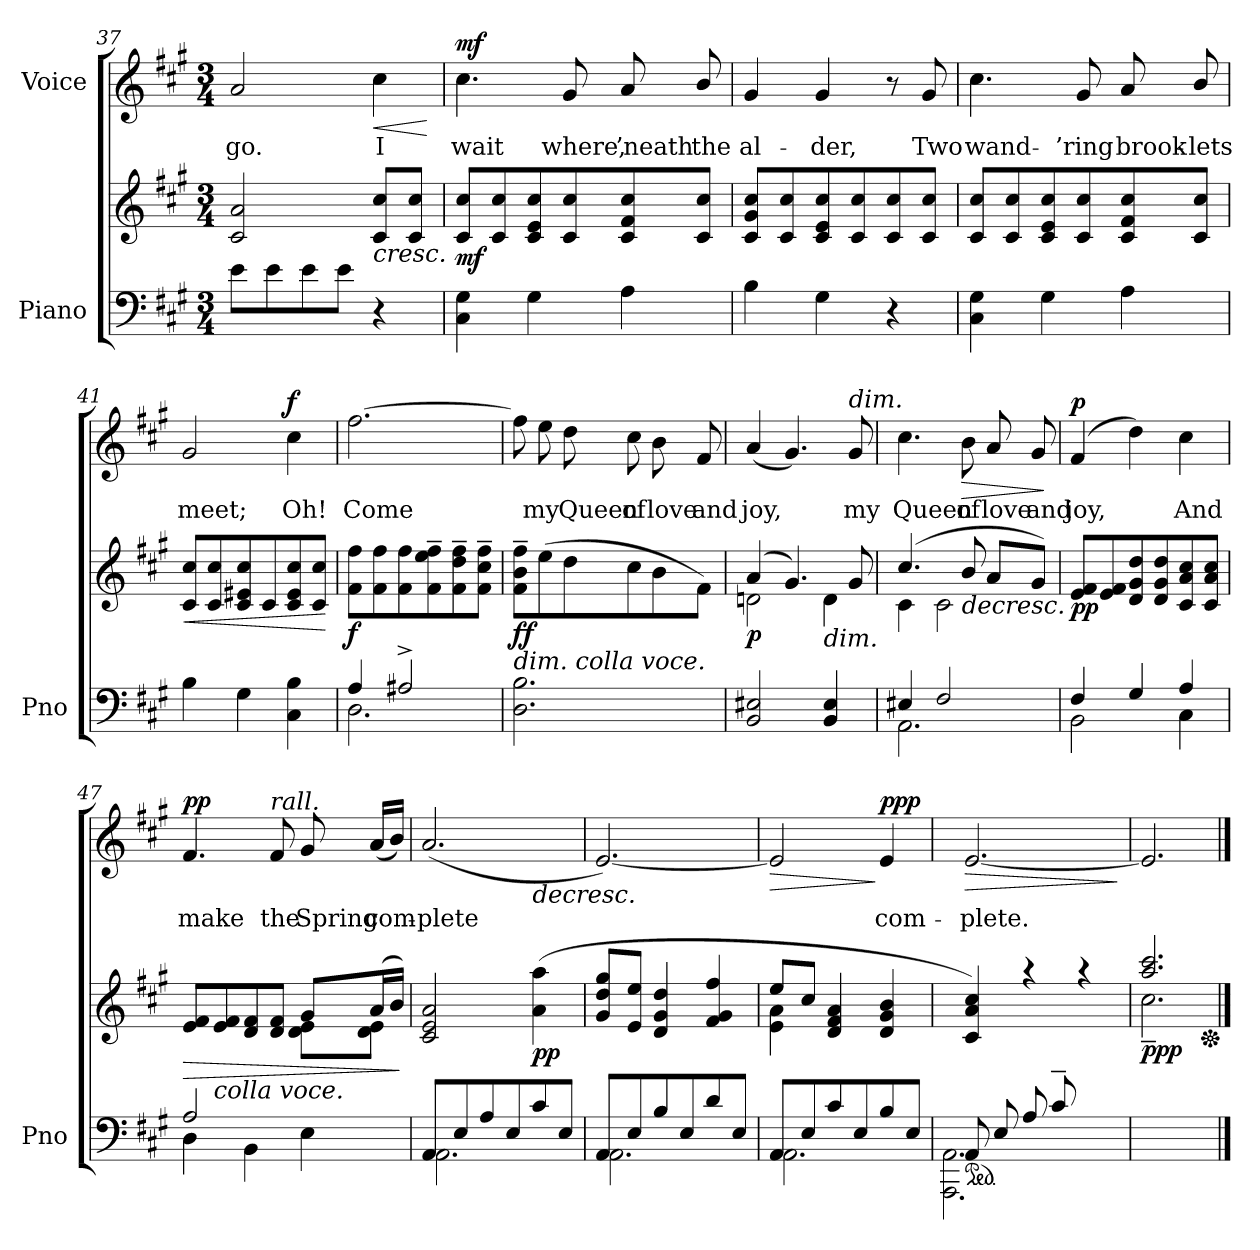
**kern	**kern	**dynam	**kern	**text	**dynam
*part2	*part2	*part2	*part1	*part1	*part1
*staff3	*staff2	*staff2/3	*staff1	*staff1	*staff1
*I"Piano	*	*	*I"Voice	*	*
*I'Pno	*	*	*	*	*
*clefF4	*clefG2	*	*clefG2	*	*
*k[f#c#g#]	*k[f#c#g#]	*	*k[f#c#g#]	*	*
*M3/4	*M3/4	*	*M3/4	*	*
=37	=37	=37	=37	=37	=37
!	!	!	!	!LO:LY:b	!
8e\L	2c#/ 2a/	.	2a/	go.	.
8e\	.	.	.	.	.
8e\	.	.	.	.	.
8e\J	.	.	.	.	.
!	!	!LO:HP:b	!	!LO:LY:b	!LO:HP:b
4r	8c#/ 8cc#/L	<	4cc#\	I	<
.	8c#/ 8cc#/J	.	.	.	.
.	.	.	.	.	[
!!LO:LB:g=z
=38	=38	=38	=38	=38	=38
!	!	!LO:DY:b	!	!LO:LY:b	!LO:DY:a
4C#\ 4G#\	8c#/ 8cc#/L	mf	4.cc#\	wait	mf
.	8c#/ 8cc#/	.	.	.	.
4G#\	8c#/ 8e/ 8cc#/	.	.	.	.
!	!	!	!	!LO:LY:b	!
.	8c#/ 8cc#/	.	8g#/	where,	.
!	!	!	!	!LO:LY:b	!
4A\	8c#/ 8f#/ 8cc#/	.	8a/	’neath	.
!	!	!	!	!LO:LY:b	!
.	8c#/ 8cc#/J	.	8b/	the	.
=39	=39	=39	=39	=39	=39
!	!	!	!	!LO:LY:b	!
4B\	8c#/ 8g#/ 8cc#/L	.	4g#/	al-	.
.	8c#/ 8cc#/	.	.	.	.
!	!	!	!	!LO:LY:b	!
4G#\	8c#/ 8e/ 8cc#/	.	4g#/	-der,	.
.	8c#/ 8cc#/	.	.	.	.
4r	8c#/ 8cc#/	.	8r	.	.
!	!	!	!	!LO:LY:b	!
.	8c#/ 8cc#/J	.	8g#/	Two	.
!!LO:PB:g=z
=40	=40	=40	=40	=40	=40
!	!	!	!	!LO:LY:b	!
4C#\ 4G#\	8c#/ 8cc#/L	.	4.cc#\	wand-	.
.	8c#/ 8cc#/	.	.	.	.
4G#\	8c#/ 8e/ 8cc#/	.	.	.	.
!	!	!	!	!LO:LY:b	!
.	8c#/ 8cc#/	.	8g#/	-’ring	.
!	!	!	!	!LO:LY:b	!
4A\	8c#/ 8f#/ 8cc#/	.	8a/	brook-	.
!	!	!	!	!LO:LY:b	!
.	8c#/ 8cc#/J	.	8b/	-lets	.
=41	=41	=41	=41	=41	=41
!	!	!LO:HP:b	!	!LO:LY:b	!
4B\	8c#/ 8cc#/L	<	2g#/	meet;	.
.	8c#/ 8cc#/	.	.	.	.
4G#\	8c#/ 8e#X/ 8cc#/	.	.	.	.
.	8c#/	.	.	.	.
!	!	!	!	!LO:LY:b	!LO:DY:a
4C#\ 4B\	8c#/ 8e#/ 8cc#/	.	4cc#\	Oh!	f
.	8c#/ 8cc#/J	.	.	.	.
.	.	[	.	.	.
=42	=42	=42	=42	=42	=42
*^	*	*	*	*	*
!	!	!	!LO:DY:b	!	!LO:LY:b	!
4A/	2.D\	8f#\ 8ff#\L	f	[2.ff#\	Come	.
.	.	8f#\ 8ff#\	.	.	.	.
2A#X^/	.	8f#\ 8ff#\	.	.	.	.
.	.	8f#\~ 8ee\~ 8ff#\~	.	.	.	.
.	.	8f#\~ 8dd\~ 8ff#\~	.	.	.	.
.	.	8f#\~ 8cc#\~ 8ff#\~J	.	.	.	.
*v	*v	*	*	*	*	*
!!LO:LB:g=z
=43	=43	=43	=43	=43	=43
!	!LO:TX:b:i:t=dim. colla voce.	!	!	!	!
!	!	!LO:DY:b	!	!	!
2.D\ 2.B\	8f#\~ 8b\~ 8ff#\~L	ff	8ff#\]	.	.
!	!	!	!	!LO:LY:b	!
.	(>8ee\	.	8ee\	my	.
!	!	!	!	!LO:LY:b	!
.	8dd\	.	8dd\	Queen	.
!	!	!	!	!LO:LY:b	!
.	8cc#\	.	8cc#\	of	.
!	!	!	!	!LO:LY:b	!
.	8b\	.	8b\	love	.
!	!	!	!	!LO:LY:b	!
.	8f#\J)	.	8f#/	and	.
=44	=44	=44	=44	=44	=44
*	*^	*	*	*	*
!	!	!	!LO:DY:b	!	!LO:LY:b	!
2BB/ 2E#X/	(>4a/	2dn\	p	(<4a/	joy,	.
.	4.g#/)	.	.	4.g#/)	.	.
!	!	!LO:TX:b:i:t=dim.	!	!	!	!
4BB/ 4E#/	.	4d\	.	.	.	.
!	!	!	!	!LO:TX:a:i:t=dim.	!	!
!	!	!	!	!	!LO:LY:b	!
.	8g#/	.	.	8g#/	my	.
=45	=45	=45	=45	=45	=45	=45
*^	*	*	*	*	*	*
!	!	!	!	!	!	!LO:LY:b	!
4E#X/	2.AA\	(>4.cc#/	4c#\	.	4.cc#\	Queen	.
2F#/	.	.	2c#\	.	.	.	.
!	!	!	!	!LO:HP:b	!	!LO:LY:b	!LO:HP:b
.	.	8b/	.	>	8b\	of	>
!	!	!	!	!	!	!LO:LY:b	!
.	.	8a/L	.	.	8a/	love	.
!	!	!	!	!	!	!LO:LY:b	!
.	.	8g#/J)	.	.	8g#/	and	.
*v	*v	*	*	*	*	*	*
*	*v	*v	*	*	*	*
.	.	[	.	.	]
!!LO:LB:g=z
=46	=46	=46	=46	=46	=46
*^	*	*	*	*	*
!	!	!	!LO:DY:b	!	!LO:LY:b	!LO:DY:a
4F#/	2BB\	8e/ 8f#/L	pp	(>4f#/	joy,	p
.	.	8e/ 8f#/	.	.	.	.
4G#/	.	8d/ 8g#/ 8dd/	.	4dd\)	.	.
.	.	8d/ 8g#/ 8dd/	.	.	.	.
!	!	!	!	!	!LO:LY:b	!
4A/	4C#\	8c#/ 8a/ 8cc#/	.	4cc#\	And	.
.	.	8c#/ 8a/ 8cc#/J	.	.	.	.
=47	=47	=47	=47	=47	=47	=47
*	*	*	*	*MM90	*	*
!	!	!	!LO:HP:b	!	!LO:LY:b	!LO:DY:a
*	*	*^	*	*	*	*
2A/	4D\	8e/ 8f#/L	2ryy	>	4.f#/	make	pp
!	!	!LO:TX:b:i:t=colla voce.	!	!	!	!	!
.	.	8e/ 8f#/	.	.	.	.	.
.	4BB\	8d/ 8f#/	.	.	.	.	.
*	*	*	*	*	*MM86	*	*
!	!	!	!	!	!LO:TX:a:i:t=rall.	!	!
!	!	!	!	!	!	!LO:LY:b	!
.	.	8d/ 8f#/J	.	.	8f#/	the	.
!	!	!	!	!	!	!LO:LY:b	!
4ryy	4E\	8g#/L	8d\ 8e\L	.	8g#/	Spring	.
*	*	*	*	*	*MM80	*	*
!	!	!	!	!	!	!LO:LY:b	!
.	.	(>16a/L	8d\ 8e\J	.	(<16a/LL	com-	.
.	.	16b/JJ)	.	.	16b/JJ)	.	.
*v	*v	*	*	*	*	*	*
*	*v	*v	*	*	*	*
.	.	]	.	.	.
=48	=48	=48	=48	=48	=48
*	*	*	*MM90	*	*
*^	*	*	*	*	*
!	!	!	!	!	!LO:LY:b	!
*	*	*	*	*^	*	*
8AA/L	2.AA\	2c#/ 2e/ 2a/	.	(>2.a/	2ryy	-plete	.
8E/	.	.	.	.	.	.	.
8A/	.	.	.	.	.	.	.
8E/	.	.	.	.	.	.	.
!	!	!	!LO:DY:b	!	!	!	!LO:HP:b
8c#/	.	(>4a\ 4aa\	pp	.	4ryy	.	>
8E/J	.	.	.	.	.	.	.
*	*	*	*	*v	*v	*	*
!!LO:LB:g=z
=49	=49	=49	=49	=49	=49	=49
8AA/L	2.AA\	8g#/ 8dd/ 8gg#/L	.	[2.e/)	.	.
8E/	.	8e/ 8ee/J	.	.	.	.
8B/	.	4d/ 4g#/ 4dd/	.	.	.	.
8E/	.	.	.	.	.	.
8d/	.	4f#/ 4g#/ 4ff#/	.	.	.	.
8E/J	.	.	.	.	.	.
=50	=50	=50	=50	=50	=50	=50
*	*	*^	*	*	*	*
!	!	!	!	!	!	!	!LO:HP:b
8AA/L	2.AA\	8ee/L	4e\ 4a\	.	2e/]	.	>
8E/	.	8cc#/J	.	.	.	.	.
8c#/	.	4d/ 4f#/ 4a/	2ryy	.	.	.	.
8E/	.	.	.	.	.	.	.
!	!	!	!	!	!	!LO:LY:b	!LO:DY:n=1:a
8B/	.	4d/ 4g#/ 4b/	.	.	4e/	com-	] ppp
8E/J	.	.	.	.	.	.	.
=51	=51	=51	=51	=51	=51	=51	=51
*ped	*	*	*	*	*	*	*
*	*	*	*	*	*MM88	*	*
!	!	!	!	!	!	!LO:LY:b	!LO:HP:b
*	*	*	*	*	*^	*	*
(>8AA/L	2.AAA\ 2.AA\	4c#/ 4a/ 4cc#/)	2ryy	.	[2.e/	2ryy	-plete.	>
8E/	.	.	.	.	.	.	.	.
8A/	.	4raa	.	.	.	.	.	.
8c#~/	.	.	.	.	.	.	.	.
*	*	*	*	*	*MM80	*	*	*
4ryy	.	4raa	8e~\	.	.	4ryy	.	.
.	.	.	8a~\J	.	.	.	.	.
*v	*v	*	*	*	*	*	*	*
*	*v	*v	*	*	*	*	*
.	.	.	.	.	.	]
=52	=52	=52	=52	=52	=52	=52
*	*^	*	*	*	*	*
!	!	!	!LO:DY:b	!	!	!	!
*	*	*	*	*v	*v	*	*
2.ryy	2.aa/ 2.ccc#/	2.cc#~\)	ppp	2.e/]	.	.
*	*v	*v	*	*	*	*
.	.	]	.	.	]
*	*Xped	*	*	*	*
==	==	==	==	==	==
*-	*-	*-	*-	*-	*-
